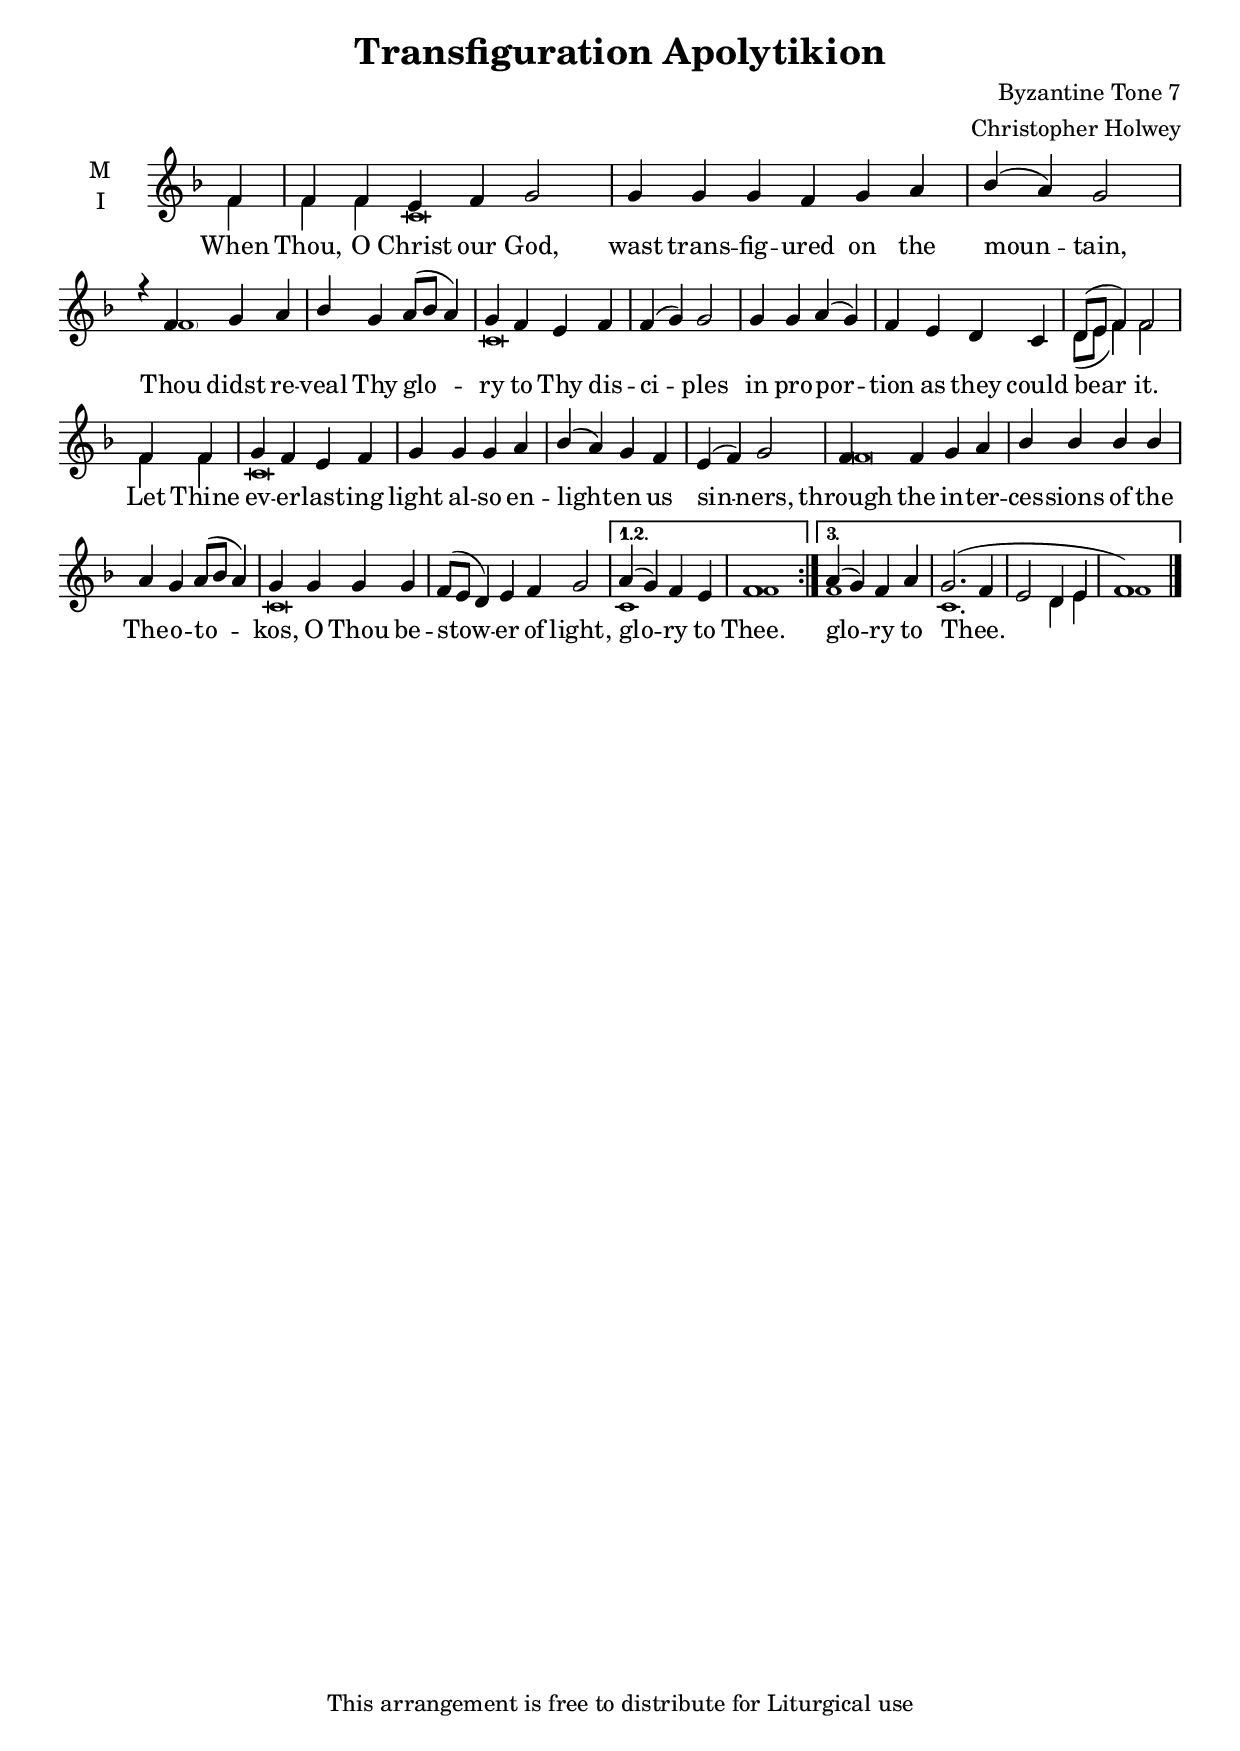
\version "2.18.2"

\header {
  title = "Transfiguration Apolytikion"
  subtitle = ""
  subsubtitle = ""
  composer = "Byzantine Tone 7"
  arranger = "Christopher Holwey"
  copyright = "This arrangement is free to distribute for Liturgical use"
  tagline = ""
}
\version "2.18.2"

twobm= \set Timing.measureLength = #(ly:make-moment 2/4)
fourbm=\set Timing.measureLength = #(ly:make-moment 4/4)
sixbm= \set Timing.measureLength = #(ly:make-moment 6/4)

global = {
  \time 6/4 % Starts with
  \key f \major
}

lyricText = \lyricmode {
  When Thou, O Christ our God,
  wast trans -- fig -- ured on the moun -- tain,
  Thou didst re -- veal Thy glo -- ry to Thy dis -- ci -- ples
  in pro -- por -- tion as they could bear it.
  Let Thine ev -- er -- last -- ing light al -- so en -- light -- en us sin -- ners,
  through the in -- ter -- ces -- sions of the The -- o -- to -- kos,
  O Thou be -- stow -- er of light,
  glo -- ry to Thee.
  glo -- ry to Thee.
}

melody = \relative g' { \global
  \repeat volta 3 { \partial 4
  f4 | f f e f g2 |
  g4 g g f g a |\fourbm bes( a) g2 |
  r4 f g a | bes g a8( bes a4) | g f e f | f( g) g2 |
  g4 g a( g) | f e d c |d8( e f4) f2 |
  \twobm f4 f |\fourbm g f e f | g g g a | bes( a) g f | e( f) g2
  f4 f g a | bes bes bes bes a g a8( bes a4) |
  g g g g |\sixbm f8( e d4) e f g2 |
  }
  \alternative {
    { \fourbm a4( g) f e | f1 \bar ":|." }
    { \fourbm a4( g) f a | g2.(f4 | e2 d4 e f1) \bar "|." }
  }
}

ison = \relative c' { \global \tiny
  f4 f f c\breve s1. s4
  \parenthesize f1 s2. c\breve
  s\breve d8( e f4) f2
  f4 f c\breve s
  f\breve s1 c\breve s2

  c1 f1
  f1 c1. d4 e f1
}

\score {
  \new ChoirStaff <<
    \new Staff \with {
      % Setting the accidentalStyle to modern-voice-cautionary results in
      % explicitly printing the cancellation of sharps/flats, even if
      % a bar-line passes.  It prints these cancellations in brackets.
      \accidentalStyle StaffGroup.modern-voice-cautionary
      midiInstrument = "choir aahs"
      instrumentName = \markup \center-column { M I }
    } <<
      \new Voice = "melody" { \voiceOne \melody }
      \new Voice = "ison" { \voiceTwo \ison }
    >>
    \new Lyrics \with {
      \override VerticalAxisGroup #'staff-affinity = #CENTER
    } \lyricsto "melody" \lyricText

  >>
  \layout {
    \context {
      \Staff
      \remove "Time_signature_engraver"
    }
    \context {
      \Score
      \omit BarNumber
    }
  }
  \midi { \tempo 4 = 200
          \context {
            \Voice
            \remove "Dynamic_performer"
    }
  }
}

